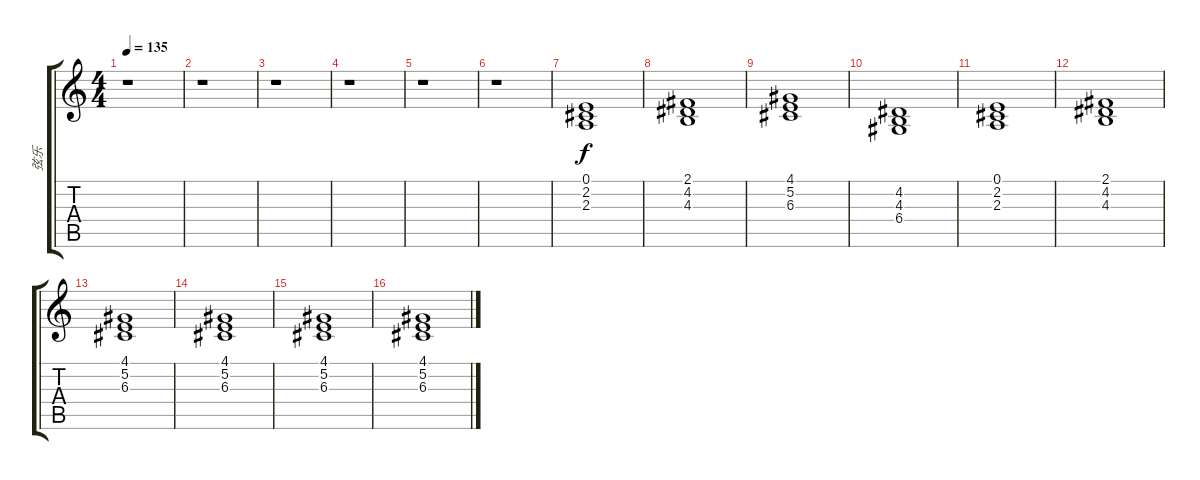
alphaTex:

\track ("弦乐" "弦乐") {instrument stringensemble1}
\staff {score tabs}
\tuning (E4 B3 G3 D3 A2 E2) {hide}
\ts (4 4)
\tempo 135
\clef g2
\ks c
r.1{dy f instrument stringensemble1} |
r.1 |
r.1 |
r.1 |
r.1 |
r.1 |
(0.1 2.2 2.3).1 |
(2.1 4.2 4.3).1 |
(4.1 5.2 6.3).1 |
(4.2 4.3 6.4).1 |
(0.1 2.2 2.3).1 |
(2.1 4.2 4.3).1 |
(4.1 5.2 6.3).1 |
(4.1 5.2 6.3).1 |
(4.1 5.2 6.3).1 |
(4.1 5.2 6.3).1
